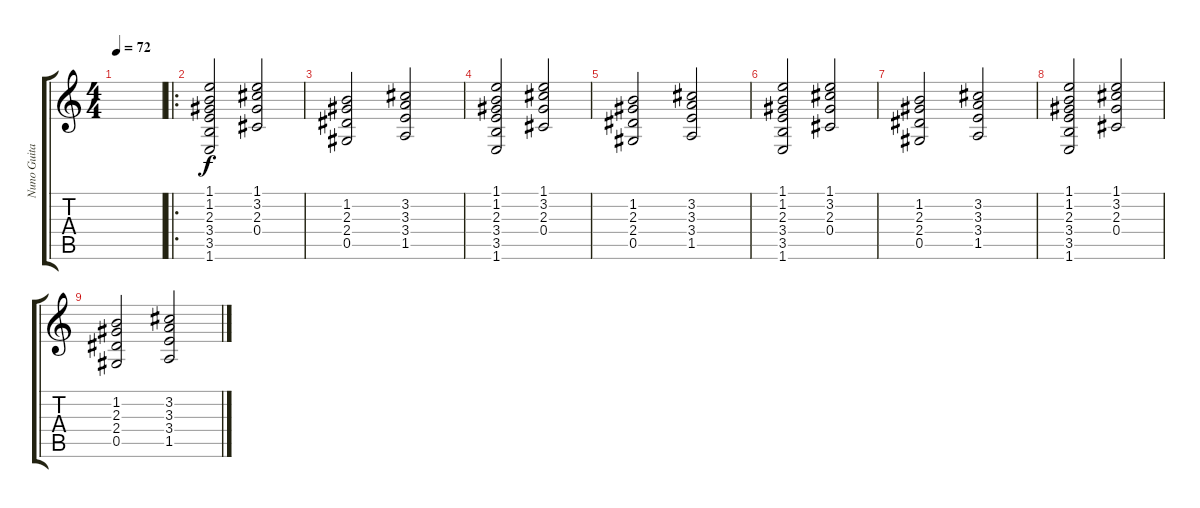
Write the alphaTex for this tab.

\track ("Nuno Guitar" "Nuno Guita") {instrument acousticguitarnylon}
\staff {score tabs}
\tuning (Eb4 Bb3 Gb3 Db3 Ab2 Eb2) {hide}
\ts (4 4)
\tempo 72
\clef g2
\ks c
|
\ro
(1.1 1.2 2.3 3.4 3.5 1.6).2 (1.1 3.2 2.3 0.4).2 |
(1.2 2.3 2.4 0.5).2 (3.2 3.3 3.4 1.5).2 |
(1.1 1.2 2.3 3.4 3.5 1.6).2 (1.1 3.2 2.3 0.4).2 |
(1.2 2.3 2.4 0.5).2 (3.2 3.3 3.4 1.5).2 |
(1.1 1.2 2.3 3.4 3.5 1.6).2 (1.1 3.2 2.3 0.4).2 |
(1.2 2.3 2.4 0.5).2 (3.2 3.3 3.4 1.5).2 |
(1.1 1.2 2.3 3.4 3.5 1.6).2 (1.1 3.2 2.3 0.4).2 |
(1.2 2.3 2.4 0.5).2 (3.2 3.3 3.4 1.5).2
